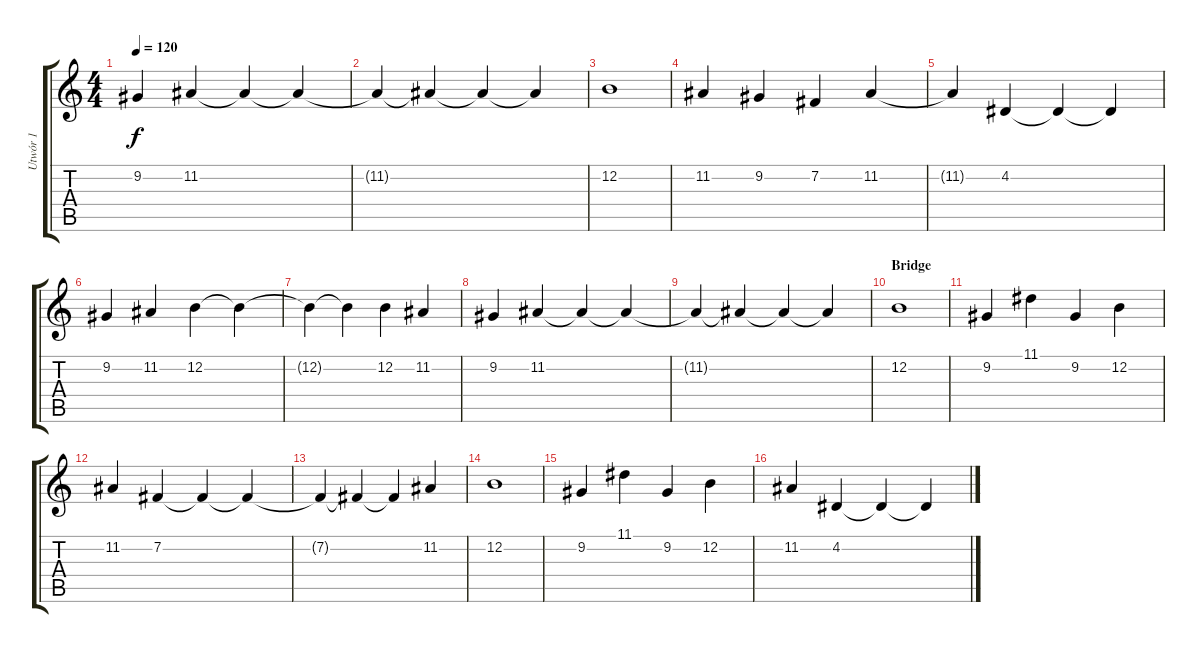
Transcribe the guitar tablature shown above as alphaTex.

\track ("Utwór 1" "Utwór 1") {instrument pad8sweep}
\staff {score tabs}
\tuning (E4 B3 G3 D3 A2 E2) {hide}
\ts (4 4)
\tempo 120
\clef g2
\ks c
9.2.4{dy f} 11.2.4 11.2{t}.4 11.2{t}.4 |
11.2{t}.4 11.2{t}.4 11.2{t}.4 11.2{t}.4 |
12.2.1 |
11.2.4 9.2.4 7.2.4 11.2.4 |
11.2{t}.4 4.2.4 4.2{t}.4 4.2{t}.4 |
9.2.4 11.2.4 12.2.4 12.2{t}.4 |
12.2{t}.4 12.2{t}.4 12.2.4 11.2.4 |
9.2.4 11.2.4 11.2{t}.4 11.2{t}.4 |
11.2{t}.4 11.2{t}.4 11.2{t}.4 11.2{t}.4 |
\section ("" "Bridge")
12.2.1 |
9.2.4 11.1.4 9.2.4 12.2.4 |
11.2.4 7.2.4 7.2{t}.4 7.2{t}.4 |
7.2{t}.4 7.2{t}.4 7.2{t}.4 11.2.4 |
12.2.1 |
9.2.4 11.1.4 9.2.4 12.2.4 |
11.2.4 4.2.4 4.2{t}.4 4.2{t}.4
